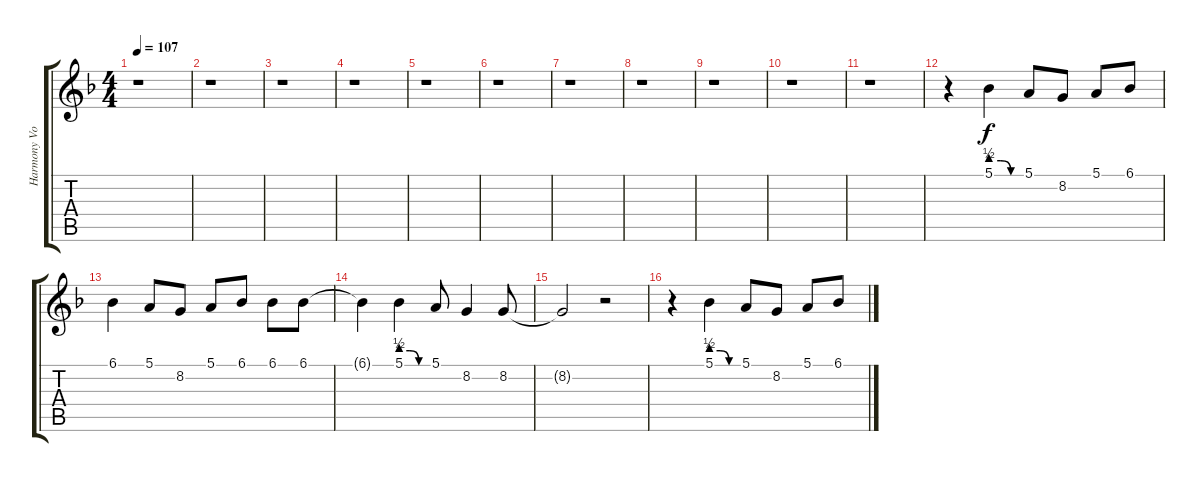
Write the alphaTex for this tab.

\track ("Harmony Vocal" "Harmony Vo") {instrument lead6voice}
\staff {score tabs}
\tuning (E4 B3 G3 D3 A2 E2) {hide}
\ts (4 4)
\tempo 107
\clef g2
\ks f
r.1{dy f} |
r.1 |
r.1 |
r.1 |
r.1 |
r.1 |
r.1 |
r.1 |
r.1 |
r.1 |
r.1 |
r.4 5.1{be (custom 0 2 20 2 40 0 60 0)}.4 5.1.8 8.2.8 5.1.8 6.1.8 |
6.1.4 5.1.8 8.2.8 5.1.8 6.1.8 6.1.8 6.1.8 |
6.1{t}.4 5.1{be (custom 0 2 20 2 40 0 60 0)}.4 5.1.8 8.2.4 8.2.8 |
8.2{t}.2 r.2 |
r.4 5.1{be (custom 0 2 20 2 40 0 60 0)}.4 5.1.8 8.2.8 5.1.8 6.1.8
